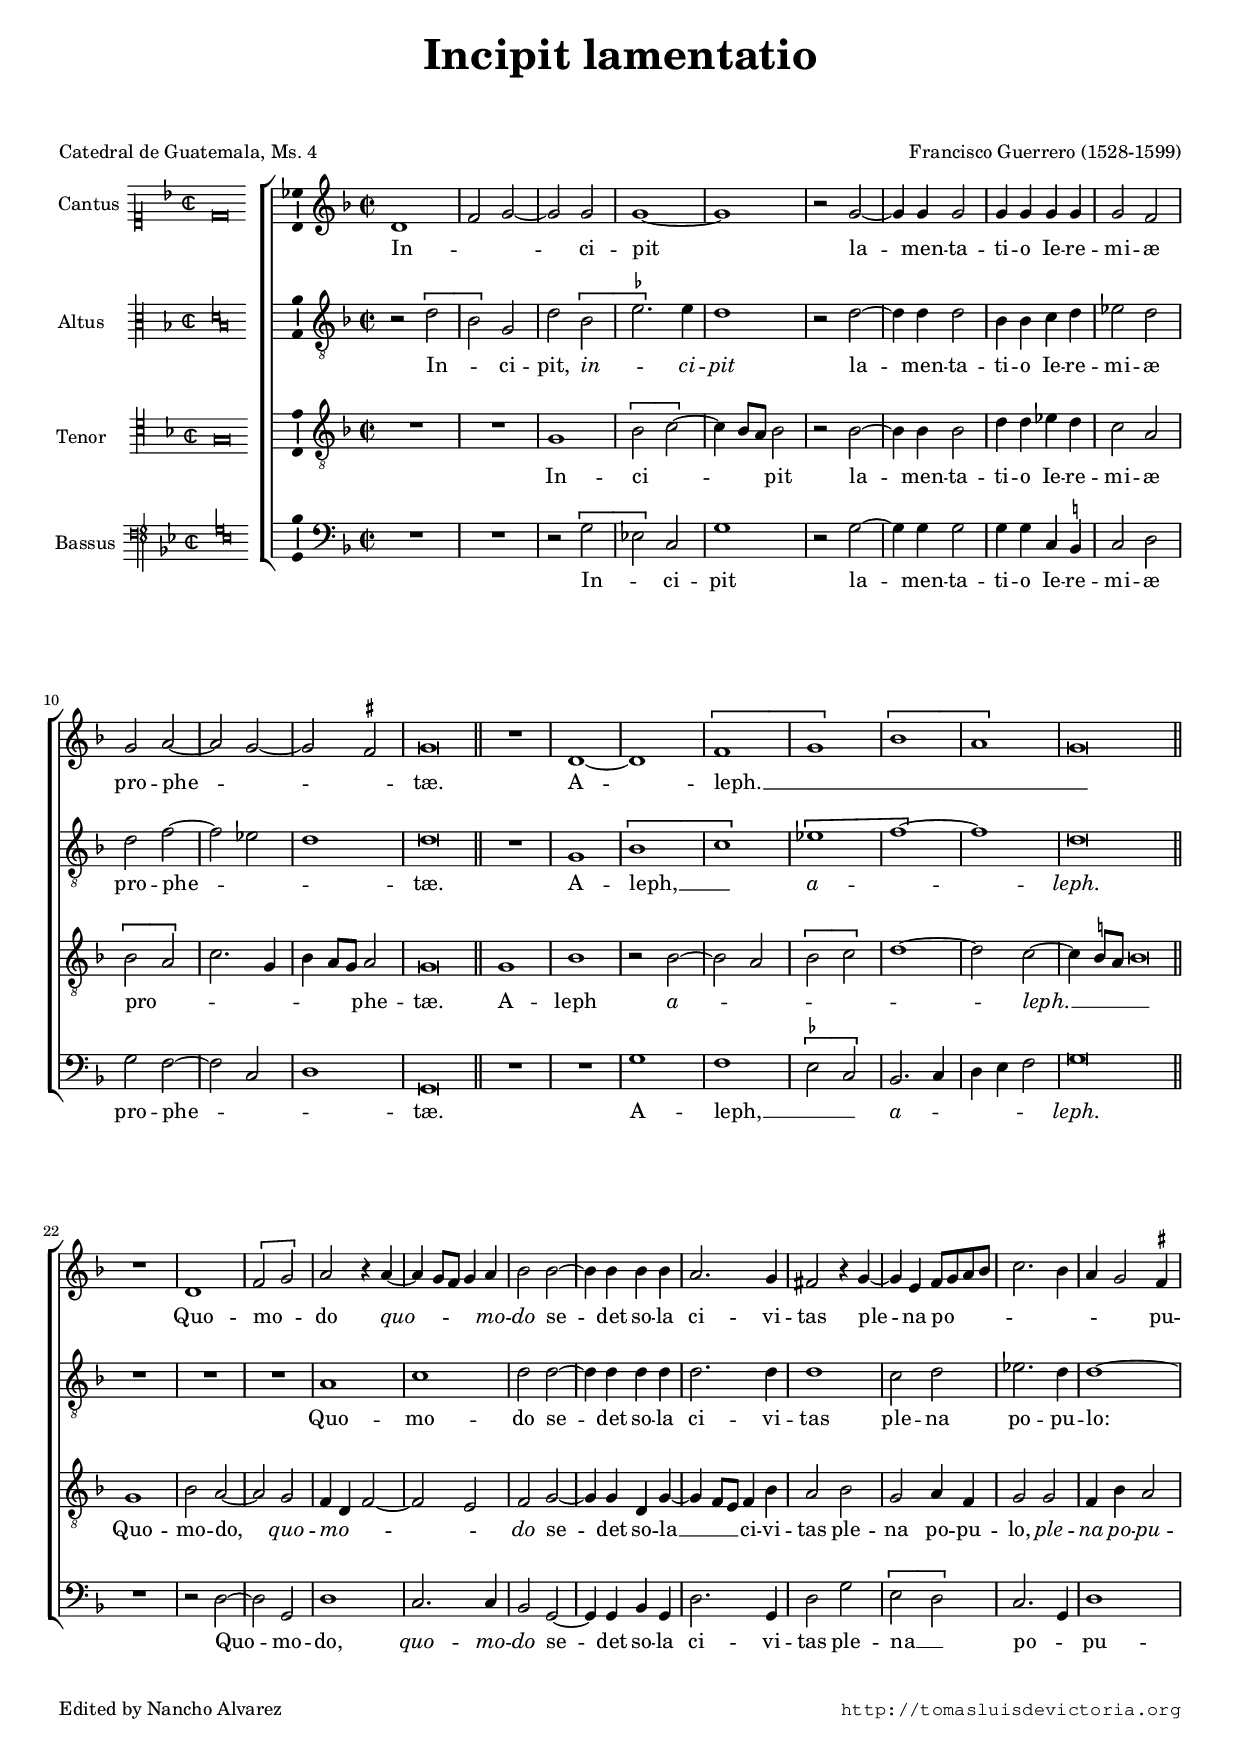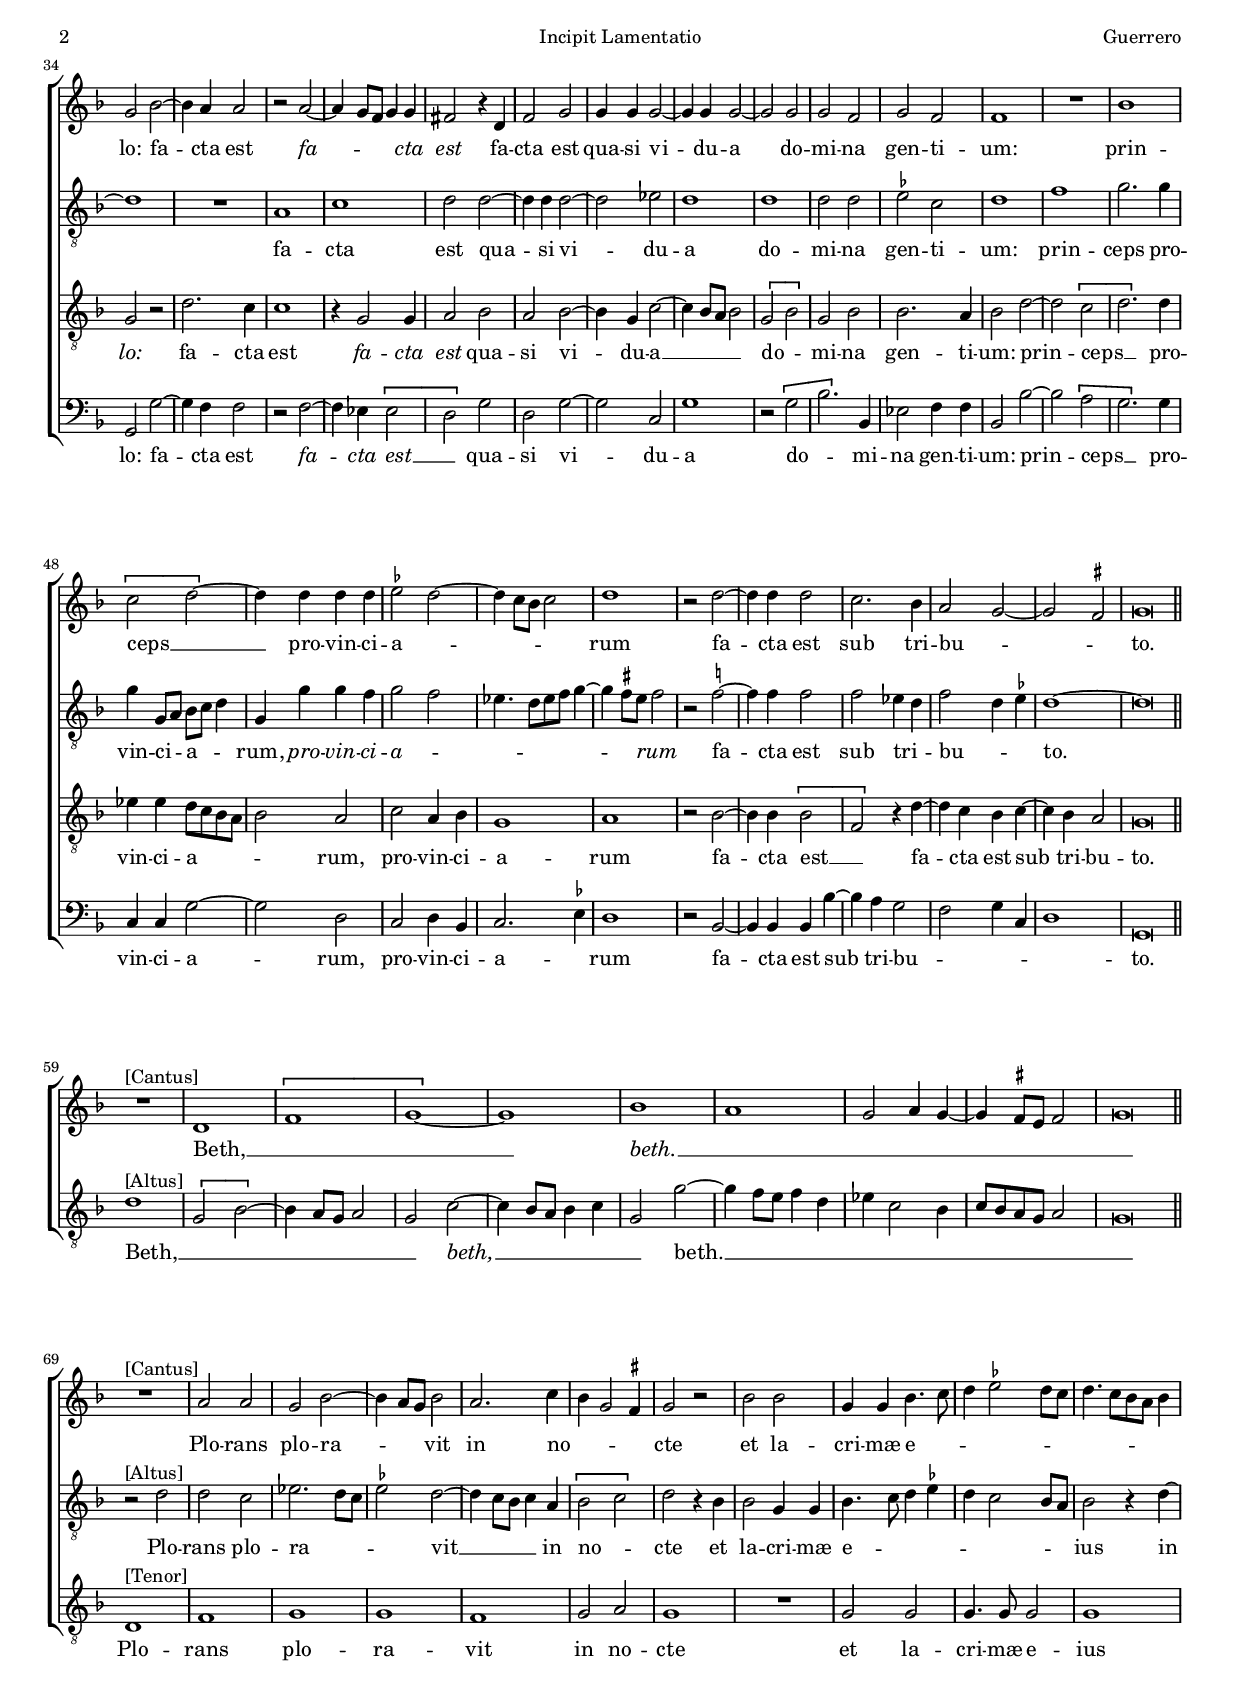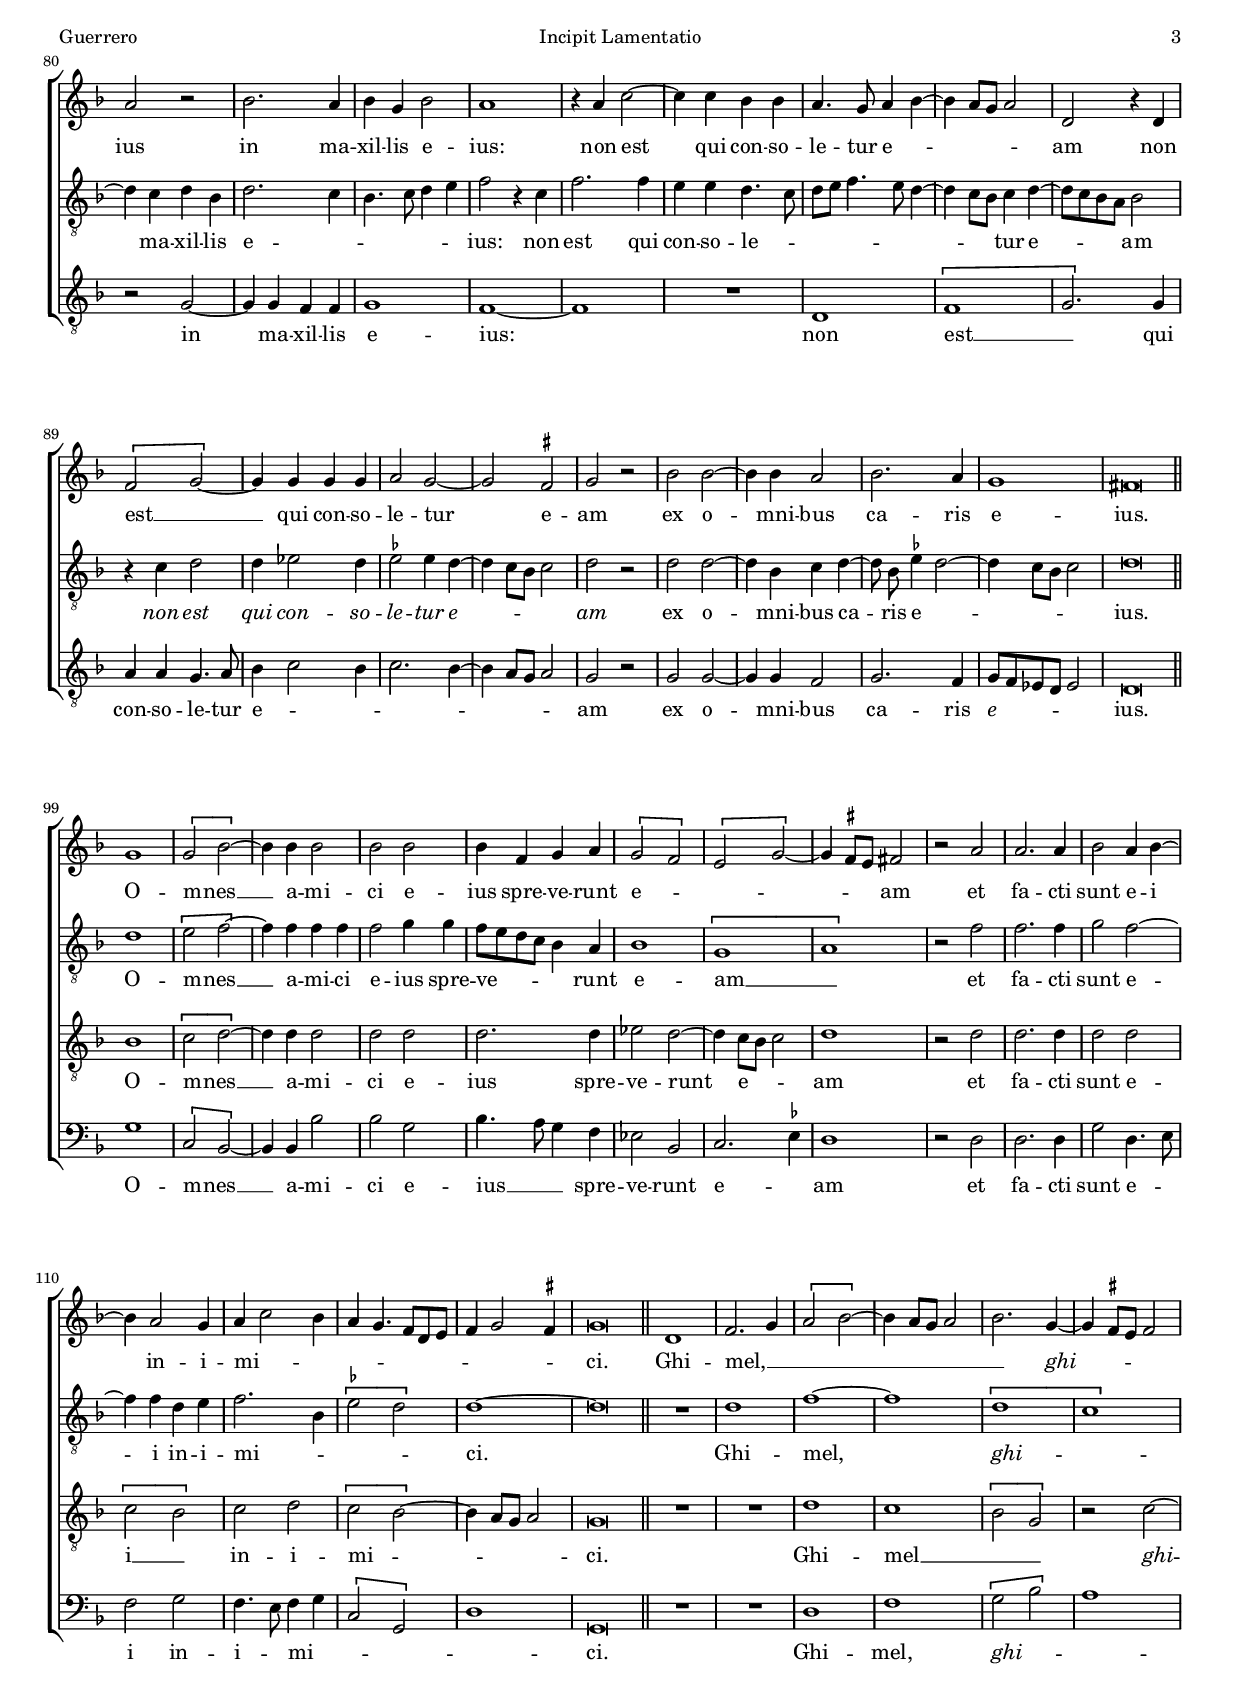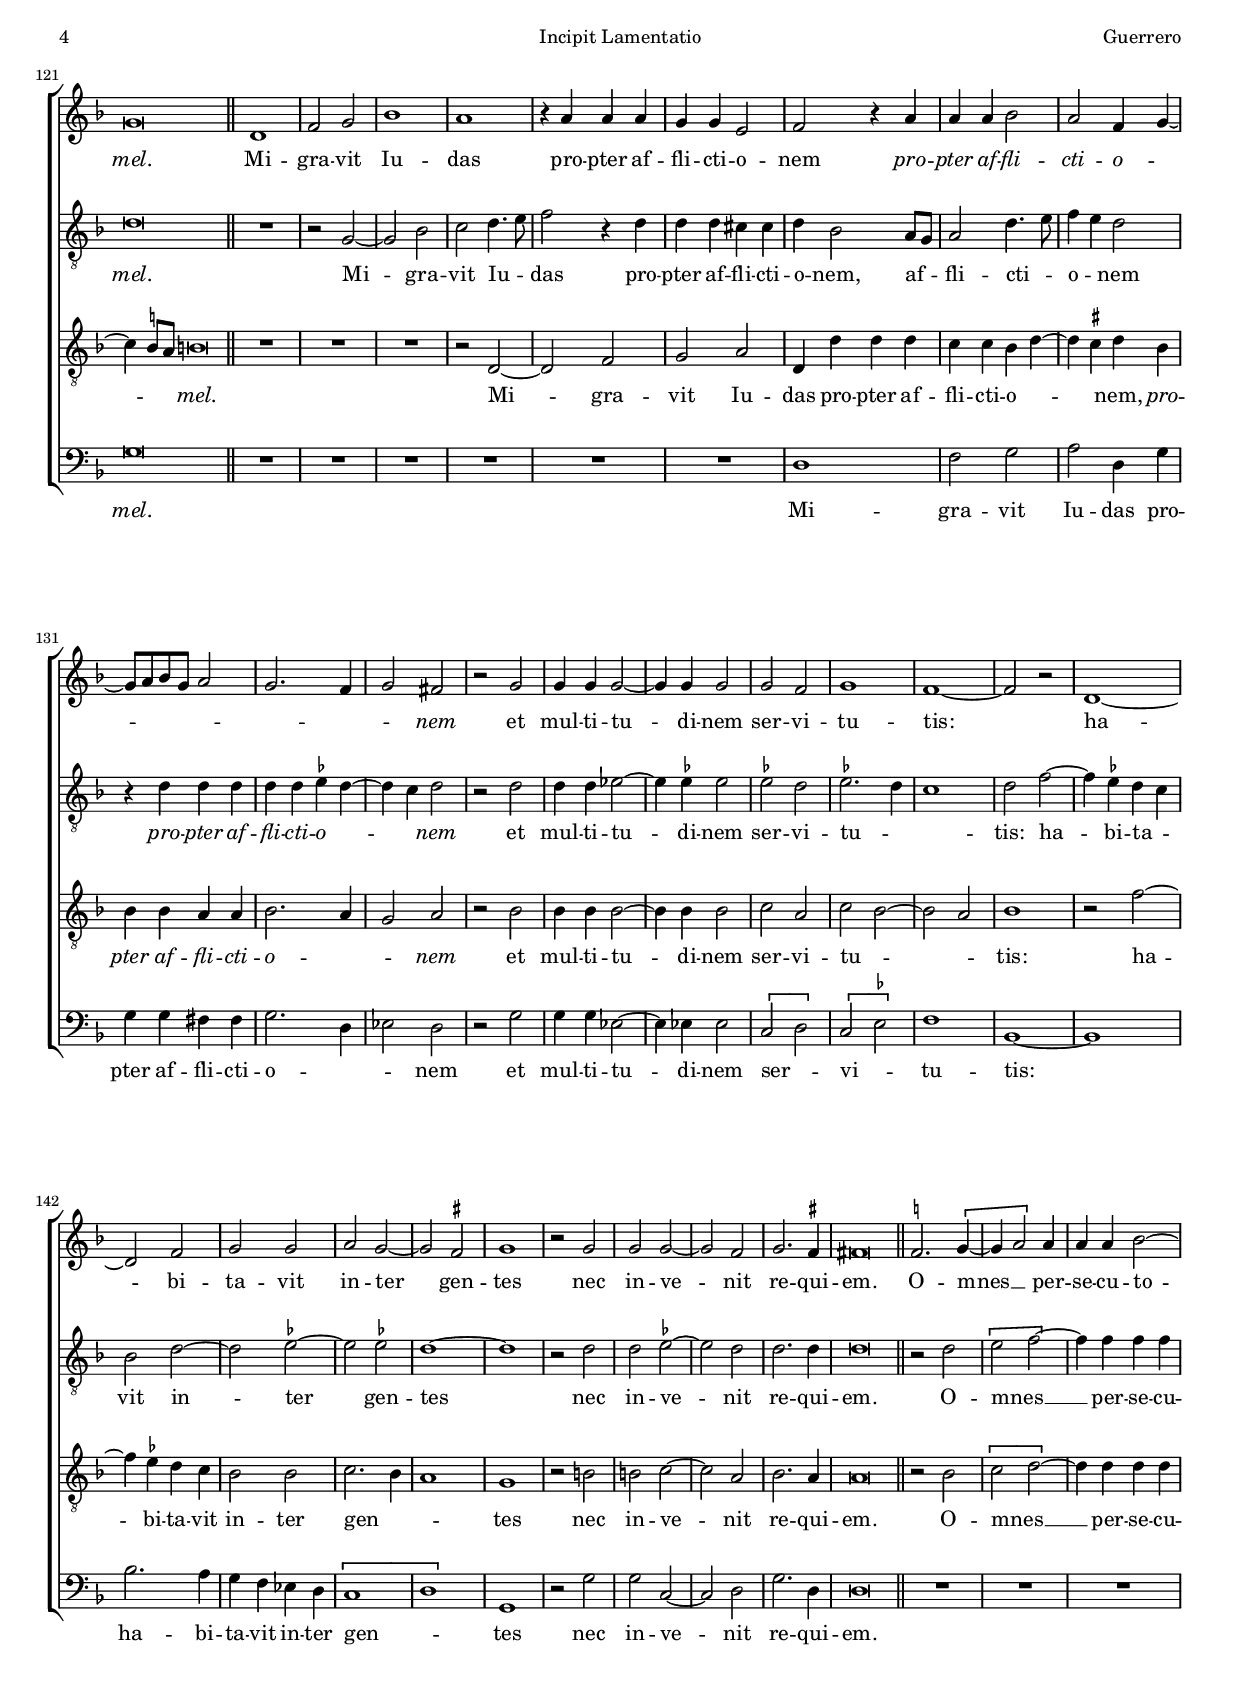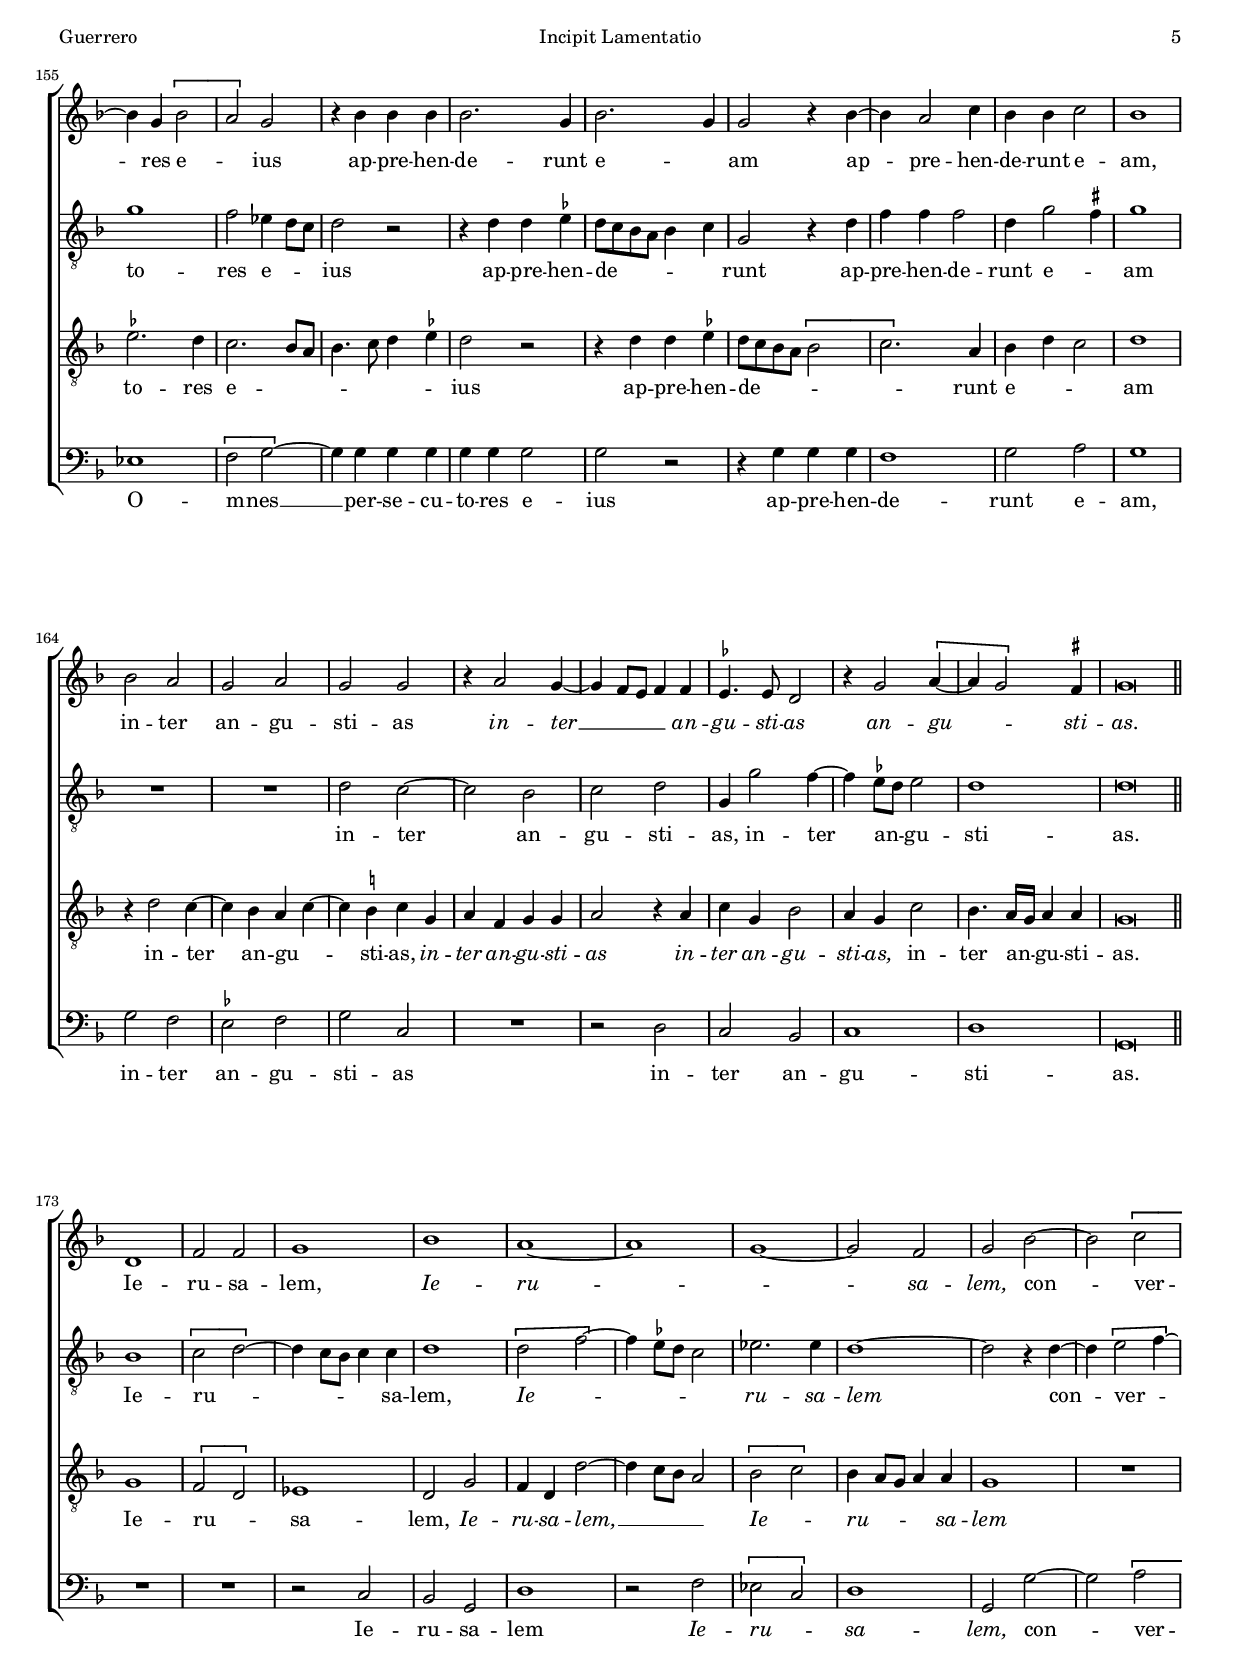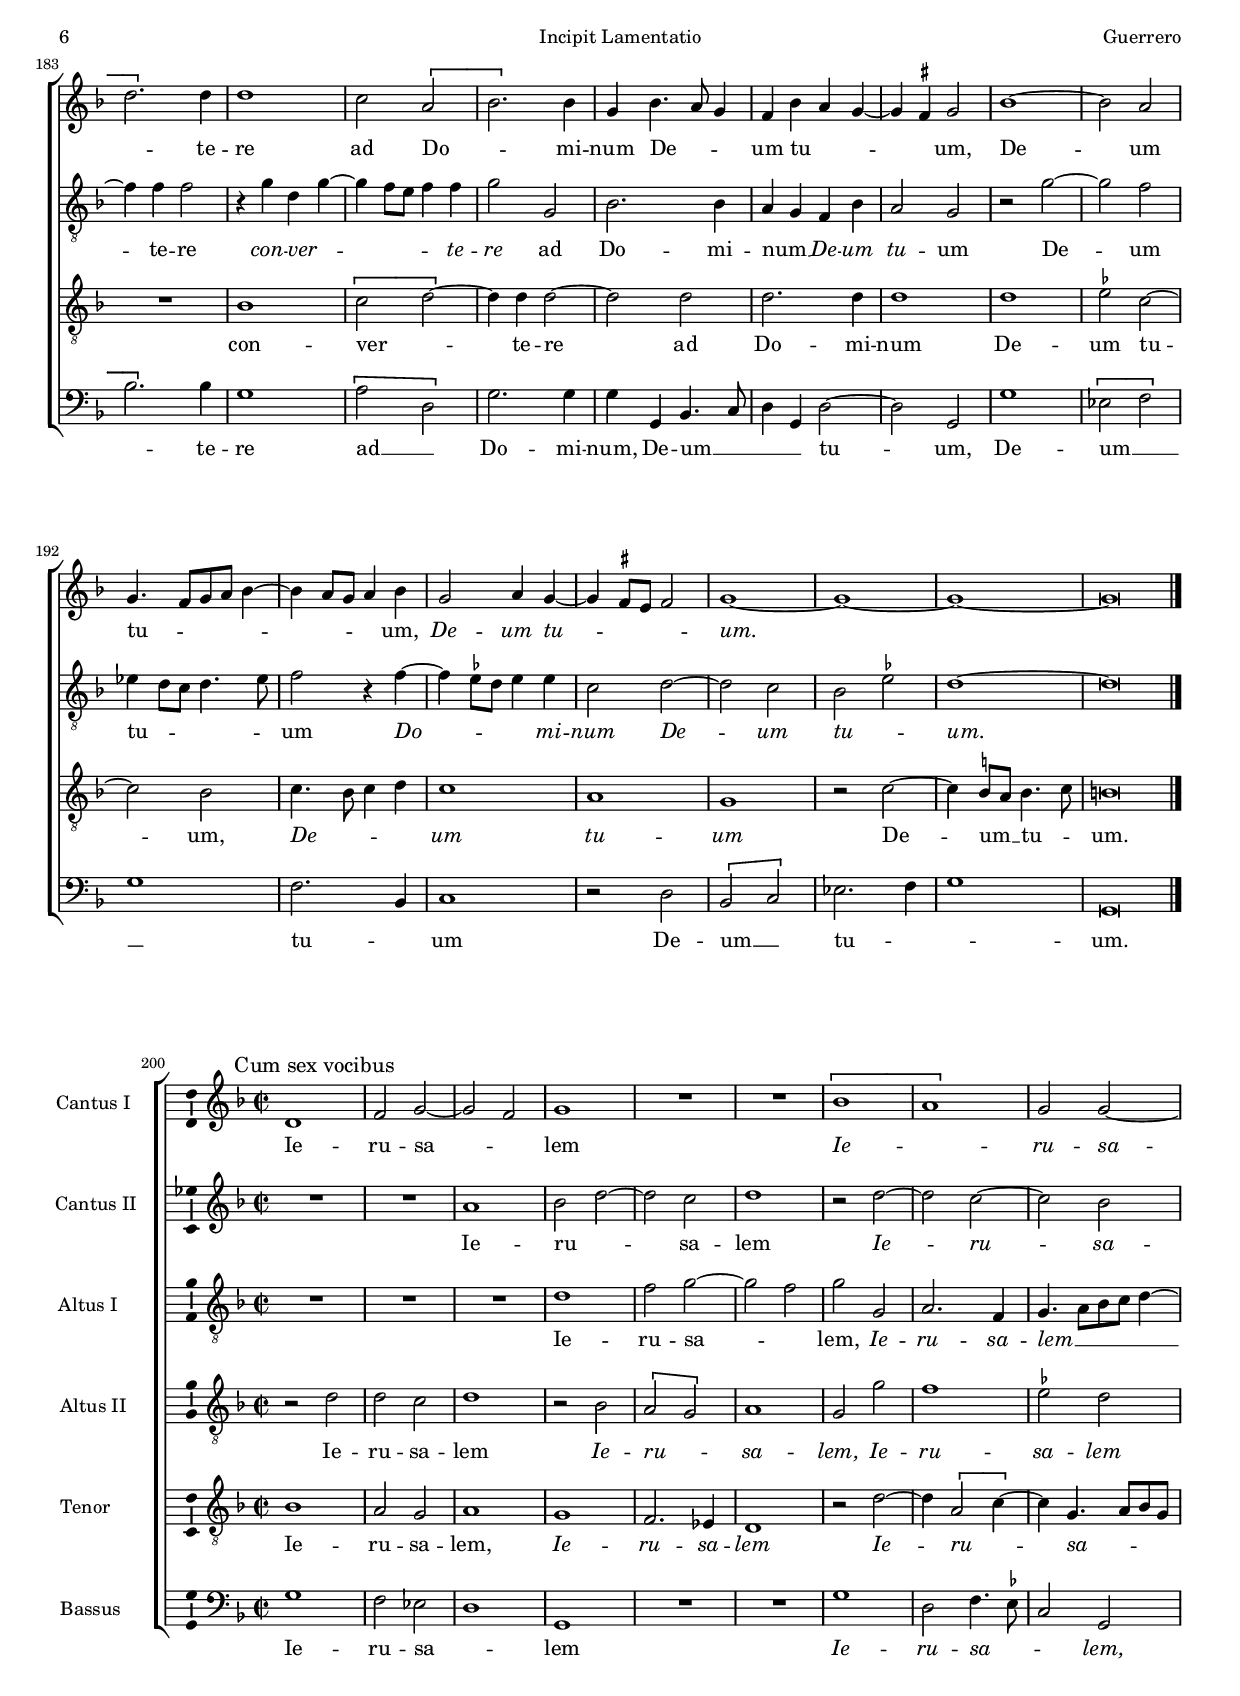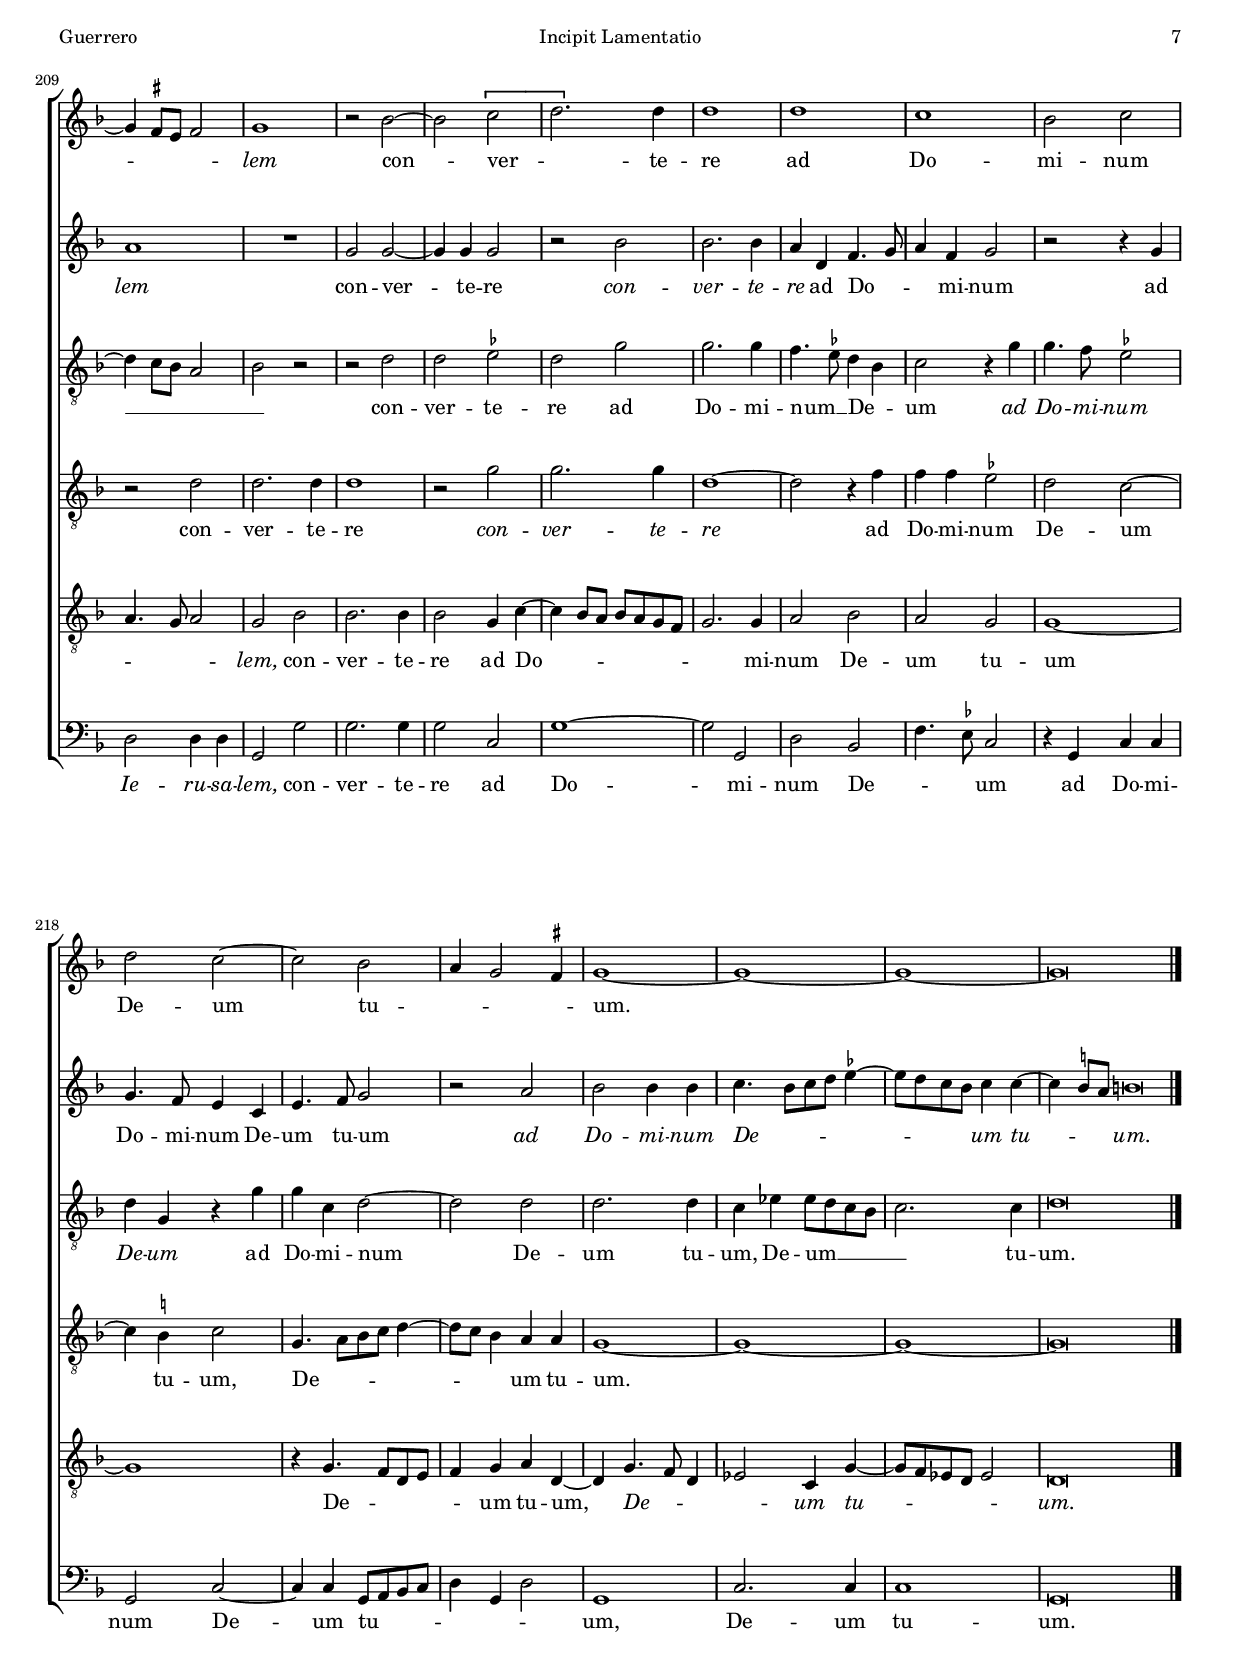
\version "2.18.0"

#(set-default-paper-size "a4")
#(set-global-staff-size 16.3)
#(ly:set-option 'point-and-click #f)
%mobile -s13.0 -i3.0 -ball

% typeset en Sevilla, en casa de Anna, antes del concierto con Ottava Rima

mt=#(define-music-function (parser location offset) (number?) ; move lyric text
      #{ \once \override LyricText.X-offset = -$offset #})

italicas=\override LyricText.font-shape = #'italic
rectas=\override LyricText.font-shape = #'upright
ss=\once \set suggestAccidentals = ##t
incipitwidth = 20
mtempo={\tempo 4 = 100}
mtempob={\tempo 4 = 50}

htitle="Incipit Lamentatio"
hcomposer="Guerrero"

\header {
	title=\markup{\fontsize #3 "Incipit lamentatio"}
	%subtitle=""
        subsubtitle=\markup{\null \vspace #2 }
	composer="Francisco Guerrero (1528-1599)"
        pdfauthor=\composer
	%opus="(-)"
	poet=\markup{"Catedral de Guatemala, Ms. 4"}
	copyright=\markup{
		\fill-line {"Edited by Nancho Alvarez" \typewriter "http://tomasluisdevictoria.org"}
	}
	% según la transcripción de Robert J. Snow
%	tagline=""
}

global={\key f \major \time 2/2
        \skip 1*13 \bar "||"
        \skip 1*8 \bar "||" \break
	\skip 1*37 \bar "||" \break
	\skip 1*10 \bar "||" \break
	\skip 1*30 \bar "||" \break
	\skip 1*16 \bar "||"
	\skip 1*7 \bar "||"
	\skip 1*30 \bar "||"
	\skip 1*21 \bar "||" \break
	\skip 1*27
	\bar "|."
}


cantus=\relative c'{
	d1
	f2 g ~
	g g
	g1 ~
	g
	r2 g ~
	g4 g g2
	g4 g g g
	g2 f
	g a ~
	a g ~
	g \ss fis
	g\breve*1/2
	R1
	d1 ~
	d
	\[f
	g\]
	\[bes
	a\]
	g\breve*1/2
	R1
	d1
	\[f2 g\]
	a2 r4 a ~
	a g8 f g4 a
	bes2 bes ~
	bes4 bes bes bes
	a2. g4
	fis2 r4 g4 ~
	g4 e f8 g a bes % sugiere ees
	c2. bes4
	a4 g2 \ss fis4
	g2 bes ~
	bes4 a a2
	r2 a ~
	a4 g8 f g4 g
	fis2 r4 d
	f2 g
	g4 g g2 ~
	g4 g g2 ~
	g2 g
	g f
	g f
	f1
	R1
	bes1
	\[c2 d ~ \]
	d4 d d d
	\ss ees2 d ~
	d4 c8 bes c2
	d1
	r2 d ~
	d4 d d2
	c2. bes4
	a2 g ~
	g \ss fis
	g\breve*1/2
	s4*0^\markup{"[Cantus]"} %notablet
	R1
	d1
	\[f1
	g ~ \]
	g
	bes
	a
	g2 a4 g ~
	g4 \ss fis8 e fis2
	g\breve*1/2
	s4*0^\markup{"[Cantus]"} %notablet
	R1
	a2 a
	g bes ~
	bes4 a8 g bes2
	a2. c4
	bes4 g2 \ss fis4
	g2 r
	bes bes
	g4 g bes4. c8
	d4 \ss ees2 d8 c
	d4. c8[ bes a] bes4
	a2 r
	bes2. a4 
	bes4 g bes2
	a1
	r4 a c2 ~
	c4 c bes bes
	a4. g8 a4 bes ~
	bes4 a8 g a2
	d,2 r4 d
	\[f2 g ~ \]
	g4 g g g
	a2 g ~
	g \ss fis
	g2 r
	bes2 bes ~
	bes4 bes a2
	bes2. a4
	g1
	fis\breve*1/2
	g1
	\[g2 bes ~ \]
	bes4 bes bes2
	bes2 bes
	bes4 f g a
	\[g2 f\]
	\[e g ~ \]
	g4 \ss fis8 e fis!2
	r2 a
	a2. a4
	bes2 a4 bes ~
	bes4 a2 g4
	a4 c2 bes4
	a4 g4. f8 d e
	f4 g2 \ss fis4
	g\breve*1/2
	d1
	f2. g4
	\[a2 bes ~ \]
	bes4 a8 g a2
	bes2. g4 ~
	g \ss fis8 e fis2
	g\breve*1/2
	d1
	f2 g
	bes1
	a
	r4 a a a
	g g e2
	f2 r4 a
	a a bes2
	a2 f4 g ~
	g8 a bes g a2
	g2. f4
	g2 fis
	r2 g
	g4 g g2 ~
	g4 g g2
	g f
	g1
	f ~
	f2 r
	d1 ~
	d2 f
	g g
	a g ~
	g \ss fis
	g1
	r2 g
	g g ~
	g f
	g2. \ss fis4
	fis\breve*1/2 % no tiene calderón
	\ss f!2. \[g4 ~
	g4 a2\] a4
	a4 a bes2 ~
	bes4 g \[bes2
	a\] g
	r4 bes bes bes
	bes2. g4
	bes2. g4
	g2 r4 bes4 ~
	bes4 a2 c4
	bes4 bes c2
	bes1
	bes2 a
	g2 a
	g g
	r4 a2 g4 ~
	g4 f8 e f4 f
	\ss ees4. ees8 d2
	r4 g2 \[a4 ~
	a g2\] \ss fis4
	g\breve*1/2
	d1
	f2 f
	g1
	bes
	a ~
	a
	g ~
	g2 f
	g bes ~
	bes \[c
	d2.\] d4
	d1
	c2 \[a
	bes2.\] bes4
	g4 bes4. a8 g4
	f4 bes a g ~
	g \ss fis g2
	bes1 ~
	bes2 a
	g4. f8[ g a] bes4 ~
	bes4 a8 g a4 bes
	g2 a4 g ~
	g \ss fis8 e fis2
	g1 ~
	g ~
	g ~
	g\breve*1/2
}

altus=\relative c'{
	r2 \[d
	bes\] g
	d' \[bes
	\ss ees2.\] ees4
	d1
	r2 d ~
	d4 d d2
	bes4 bes c d
	ees2 d
	d f ~
	f ees
	d1
	d\breve*1/2
	R1
	g,1
	\[bes1
	c\]
	\[ees
	f ~ \]
	f
	d\breve*1/2
	R1*3
	a1
	c
	d2 d ~
	d4 d d d
	d2. d4
	d1
	c2 d 
	ees2. d4
	d1 ~
	d
	R1
	a1
	c
	d2 d ~
	d4 d d2 ~
	d ees
	d1
	d
	d2 d
	\ss ees2 c
	d1
	f
	g2. g4
	g4 g,8 a bes c d4
	g, g' g f
	g2 f
	ees4. d8[ ees f] g4 ~
	g4 \ss fis8 e8 fis2 % sugerido ees
	r2 \ss f! ~
	f4 f f2
	f ees4 d
	f2 d4 \ss ees4
	d1 ~
	d\breve*1/2
	s4*0^\markup{"[Altus]"} %notablet
	d1
	\[g,2 bes ~ \]
	bes4 a8 g a2
	g c ~
	c4 bes8 a bes4 c
	g2 g' ~
	g4 f8 e f4 d
	ees4 c2 bes4
	c8 bes a g a2
	g\breve*1/2
	s4*0^\markup{"[Altus]"} %notablet
	r2 d'
	d c
	ees2. d8 c
	\ss ees2 d ~
	d4 c8 bes c4 a
	\[bes2 c\]
	d2 r4 bes
	bes2 g4 g
	bes4. c8 d4\ss ees
	d4 c2 bes8 a
	bes2 r4 d ~
	d c d bes
	d2. c4
	bes4. c8 d4 e 
	f2 r4 c
	f2. f4
	e4 e d4. c8 % sugerido ees
	d8 e f4. e8 d4 ~
	d c8 bes c4 d ~
	d8 c bes a bes2
	r4 c d2
	d4 ees2 d4
	\ss ees2 ees4 d ~
	d c8 bes c2
	d r
	d2 d ~
	d4 bes c d ~
	d8 \noBeam bes \ss ees4 d2 ~
	d4 c8 bes c2
	d\breve*1/2
	d1
	\[e2 f ~ \]
	f4 f f f
	f2 g4 g
	f8 e d c bes4 a
	bes1
	\[g1
	a\]
	r2 f'
	f2. f4
	g2 f ~
	f4 f d e
	f2. bes,4
	\ss \[ees2 d\]
	d1 ~
	d\breve*1/2
	R1
	d1
	f ~
	f
	\[d
	c\]
	d\breve*1/2
	R1
	r2 g, ~
	g bes
	c2 d4. e8
	f2 r4 d
	d4 d cis cis
	d4 bes2 a8 g
	a2 d4. e8 
	f4 e d2
	r4 d d d
	d d \ss ees d ~
	d4 c d2
	r2 d
	d4 d ees2 ~
	ees4 \ss ees ees2
	\ss ees2 d
	\ss ees2. d4
	c1
	d2 f ~
	f4 \ss ees d c
	bes2 d ~
	d \ss ees ~
	ees \ss ees
	d1 ~
	d
	r2 d
	d \ss ees ~
	ees d
	d2. d4
	d\breve*1/2
	r2 d
	\[e2 f ~ \]
	f4 f f f
	g1
	f2 ees4 d8 c
	d2 r
	r4 d4 d \ss ees
	d8 c bes a bes4 c
	g2 r4 d'
	f f f2
	d4 g2 \ss fis4
	g1
	R1*2
	d2 c ~
	c2 bes 
	c d
	g,4 g'2 f4 ~
	f \ss ees8 d ees2
	d1
	d\breve*1/2
	bes1
	\[c2 d ~ \]
	d4 c8 bes c4 c
	d1
	\[d2 f ~ \]
	f4 \ss ees8 d c2
	ees2. ees4
	d1 ~
	d2 r4 d ~
	d \[e2 f4 ~ \]
	f4 f f2
	r4 g d g ~
	g f8 e f4 f
	g2 g,
	bes2. bes4
	a4 g f bes
	a2 g
	r2 g' ~
	g f
	ees4 d8 c d4. ees8
	f2 r4 f ~
	f \ss ees8 d ees4 ees
	c2 d ~
	d c 
	bes \ss ees
	d1 ~
	d\breve*1/2
}

tenor=\relative c'{
	R1*2
	g1
	\[bes2 c ~ \]
	c4 bes8 a bes2
	r2 bes ~
	bes4 bes bes2
	d4 d ees d
	c2 a
	\[bes2 a\]
	c2. g4
	bes4 a8 g a2
	g\breve*1/2
	g1
	bes
	r2 bes ~
	bes a
	\[bes2 c\]
	d1 ~
	d2 c ~
	c4 \ss b8 a \mtempob b\breve*1/4
	\mtempo
	g1
	bes2 a ~
	a g
	f4 d f2 ~
	f e
	f g ~
	g4 g d g ~
	g f8 e f4 bes
	a2 bes
	g a4 f
	g2 g
	f4 bes a2
	g r
	d'2. c4
	c1
	r4 g2 g4
	a2 bes
	a bes ~
	bes4 g c2 ~
	c4 bes8 a bes2
	\[g2 bes\]
	g bes
	bes2. a4
	bes2 d ~
	d \[c
	d2.\] d4
	ees4 ees d8 c bes a
	bes2 a
	c2 a4 bes
	g1
	a
	r2 bes ~
	bes4 bes \[bes2
	f\] r4 d' ~
	d4 c bes c ~
	c bes a2
	g\breve*1/2
	R1*10
	s4*0^\markup{"[Tenor]"} %notablet
	d1
	f
	g
	g
	f
	g2 a
	g1
	R1
	g2 g
	g4. g8 g2
	g1
	r2 g ~
	g4 g f f
	g1
	f ~
	f
	R1
	d
	\[f1
	g2.\] g4
	a4 a g4. a8
	bes4 c2 bes4
	c2. bes4 ~
	bes4 a8 g a2
	g r
	g2 g ~
	g4 g f2
	g2. f4 
	g8 f ees d ees2
	d\breve*1/2
	bes'1
	\[c2 d ~ \]
	d4 d d2
	d d
	d2. d4
	ees2 d ~
	d4 c8 bes c2
	d1
	r2 d
	d2. d4
	d2 d
	\[c2 bes\]
	c2 d
	\[c bes ~ \]
	bes4 a8 g a2
	g\breve*1/2
	R1*2
	d'1
	c
	\[bes2 g\]
	r2 c ~
	c4 \ss b8 a \mtempob b!\breve*1/4
	\mtempo
	R1*3
	r2 d, ~
	d f
	g2 a
	d,4 d' d d
	c c bes d ~
	d4 \ss cis d bes
	bes bes a a
	bes2. a4
	g2 a
	r2 bes
	bes4 bes bes2 ~
	bes4 bes bes2
	c a
	c bes ~
	bes a
	bes1
	r2 f' ~
	f4 \ss ees d c
	bes2 bes
	c2. bes4
	a1
	g
	r2 b
	b c ~
	c a
	bes2. a4
	a\breve*1/2
	r2 bes
	\[c2 d ~ \]
	d4 d d d
	\ss ees2. d4
	c2. bes8 a
	bes4. c8 d4 \ss ees
	d2 r
	r4 d d \ss ees
	d8 c bes a \[bes2
	c2.\] a4
	bes d c2
	d1
	r4 d2 c4 ~
	c bes a c ~
	c \ss b c g
	a4 f g g
	a2 r4 a
	c g bes2
	a4 g c2
	bes4. a16 g a4 a
	g\breve*1/2
	g1
	\[f2 d\]
	ees1
	d2 g
	f4 d d'2 ~
	d4 c8 bes a2
	\[bes2 c\]
	bes4 a8 g a4 a
	g1
	R1*2
	bes1
	\[c2 d ~ \]
	d4 d d2 ~
	d d
	d2. d4
	d1
	d
	\ss ees2 c ~
	c bes
	c4. bes8 c4 d
	c1
	a
	g
	r2 c ~
	c4 \ss b8 a b4. c8
	b\breve*1/2
}

bassus=\relative c'{
	R1*2
	r2 \[g
	ees\] c % el bemol está en la armadura
	g'1
	r2 g ~
	g4 g g2
	g4 g c, \ss b
	c2 d
	g f ~
	f c
	d1
	g,\breve*1/2
	% cambia a armadura de un bemol
	R1*2
	g'1
	f
	\ss \[ees2 c\]
	bes2. c4
	d e f2 % sugerido ees
	g\breve*1/2
	R1
	r2 d ~
	d g,
	d'1
	c2. c4
	bes2 g ~
	g4 g bes g
	d'2. g,4
	d'2 g 
	\[e2 d\] % sugiere ees
	c2. g4
	d'1
	g,2 g' ~
	g4 f f2
	r2 f ~
	f4 ees \[ees2
	d\] g
	d g ~
	g c,
	g'1
	r2 \[g
	bes2.\] bes,4
	ees2 f4 f
	bes,2 bes' ~
	bes \[a
	g2.\] g4
	c,4 c g'2 ~
	g d
	c2 d4 bes
	c2. \ss ees4
	d1
	r2 bes ~
	bes4 bes bes bes' ~
	bes4 a g2
	f g4 c,
	d1
	g,\breve*1/2
	R1*10
	R1*30
	g'1
	\[c,2 bes ~ \]
	bes4 bes bes'2
	bes g
	bes4. a8 g4 f
	ees2 bes
	c2. \ss ees4
	d1
	r2 d
	d2. d4
	g2 d4. e8
	f2 g
	f4. e8 f4 g
	\[c,2 g\]
	d'1
	g,\breve*1/2
	R1*2
	d'1
	f
	\[g2 bes\]
	a1
	g\breve*1/2
	R1*6
	d1
	f2 g
	a2 d,4 g
	g g fis fis
	g2. d4
	ees2 d
	r2 g
	g4 g ees2 ~
	ees4 ees ees2
	\[c2 d\]
	\[c \ss ees\]
	f1
	bes,1 ~
	bes
	bes'2. a4
	g4 f ees d
	\[c1
	d\]
	g,
	r2 g'
	g c, ~
	c d
	g2. d4
	d\breve*1/2
	R1*3
	ees1
	\[f2 g ~ \]
	g4 g g g
	g g g2
	g2 r
	r4 g g g
	f1
	g2 a
	g1
	g2 f
	\ss ees2 f
	g2 c,
	R1
	r2 d
	c bes
	c1
	d
	g,\breve*1/2
	R1*2
	r2 c
	bes g
	d'1
	r2 f
	\[ees2 c\]
	d1
	g,2 g' ~
	g \[a
	bes2.\] bes4
	g1
	\[a2 d,\]
	g2. g4
	g4 g, bes4. c8
	d4 g, d'2 ~
	d g,
	g'1
	\[ees2 f\]
	g1
	f2. bes,4
	c1
	r2 d
	\[bes2 c\]
	ees2. f4
	g1
	g,\breve*1/2
}

textocantus=\lyricmode{
In -- _ _ ci -- pit la -- men -- ta -- ti -- o 
Ie -- re -- mi -- æ pro -- phe -- _ _ tæ.
A -- leph. __ _ _ _ _ 
Quo -- mo -- _ do
\italicas
quo -- _ _ _ mo -- do
\rectas
se -- det so -- la ci -- vi -- tas
ple -- na po -- _ _ _ _ _ _ _ pu -- lo:
fa -- cta est
\italicas 
fa -- _ _ _ cta est
\rectas
fa -- cta est qua -- si vi -- du -- a
do -- mi -- na gen -- ti -- um:
prin -- ceps __ _ pro -- vin -- ci -- a -- _ _ _ _ rum
fa -- cta est sub tri -- bu -- _ _ to.
Beth, __ _ _ 
\italicas
beth. __ _ _ _ _ _ _ _ _
\rectas
Plo -- rans plo -- ra -- _ _ vit in no -- _ _ _ cte
et la -- cri -- mæ e -- _ _ _ _ _ _ _ _ _ _ ius
in ma -- xil -- lis e -- ius:
non est qui con -- so -- le -- tur e -- _ _ _ _ am
non est __ _ qui con -- so -- le -- tur e -- am
ex o -- mni -- bus ca -- ris e -- ius.
O -- mnes __ _ a -- mi -- ci e -- ius
spre -- ve -- runt e -- _ _ _ _ _ am
et fa -- cti sunt e -- i in -- i -- mi -- _ _ _ _ _ _ _ _ _ _ ci.
Ghi -- mel, __ _ _ _ _ _ _ _
\italicas
ghi -- _ _ _ mel.
\rectas
Mi -- gra -- vit Iu -- das
pro -- pter af -- fli -- cti -- o -- nem
\italicas
pro -- pter af -- fli -- cti -- o -- _ _ _ _ _ _ _ _ nem
\rectas
et mul -- ti -- tu -- di -- nem ser -- vi -- tu -- tis:
ha -- bi -- ta -- vit
in -- ter gen -- tes
nec in -- ve -- nit re -- qui -- em.
O -- mnes __ _ per -- se -- cu -- to -- res e -- _ ius
ap -- pre -- hen -- de -- runt e -- _ am
ap -- pre -- hen -- de -- runt e -- am,
in -- ter an -- gu -- sti -- as
\italicas
in -- ter __ _ _ _ an -- gu -- sti -- as
an -- gu -- _ sti -- as.
\rectas
Ie -- ru -- sa -- lem,
\italicas
Ie -- ru -- _ sa -- lem,
\rectas
con -- ver -- _ te -- re
ad Do -- _ mi -- num De -- _ _ um tu -- _ _ _ um,
De -- um tu -- _ _ _ _ _ _ _ um,
\italicas
De -- um tu -- _ _ _ um.
}

textoaltus=\lyricmode{
In -- _ ci -- pit,
\italicas
in -- _ ci -- pit
\rectas
la -- men -- ta -- ti -- o
Ie -- re -- mi -- æ pro -- phe -- _ _ tæ.
A -- leph, __ _
\italicas
a -- _ leph.
\rectas
Quo -- mo -- do se -- det so -- la ci -- vi -- tas
ple -- na po -- pu -- lo:
fa -- cta est qua -- si vi -- du -- a
do -- mi -- na gen -- ti -- um:
prin -- ceps pro -- vin -- ci -- _ a -- _ _ rum,
\italicas
pro -- vin -- ci -- a -- _ _ _ _ _ _ _ _ rum
\rectas
fa -- cta est sub tri -- _ bu -- _ _ to.
Beth, __ _ _ _ _ _ _ 
\italicas
beth, __ _ _ _ _ _ 
\rectas
beth. __ _ _ _ _ _ _ _ _ _ _ _ _ _ 
Plo -- rans plo -- ra -- _ _ _ vit __ _ _ _ 
in no -- _ cte
et la -- cri -- mæ e -- _ _ _ _ _ _ _ ius
in ma -- xil -- lis e -- _ _ _ _ _ ius:
non est qui con -- so -- le -- _ _ _ _ _ _ _ _ tur e -- _ _ _ am
\italicas
non est qui con -- so -- le -- tur e -- _ _ _ am
\rectas
ex o -- mni -- bus ca -- ris e -- _ _ _ _ ius.
O -- mnes __ _ a -- mi -- ci e -- ius
spre -- ve -- _ _ _ _ runt e -- am __ _ 
et fa -- cti sunt e -- i in -- i -- mi -- _ _ _ ci.
Ghi -- mel,
\italicas
ghi -- _ mel.
\rectas
Mi -- gra -- vit Iu -- _ das
pro -- pter af -- fli -- cti -- o -- nem,
af -- _ fli -- cti -- _ o -- _ nem
\italicas
pro -- pter af -- fli -- cti -- o -- _ _ nem
\rectas
et mul -- ti -- tu -- di -- nem ser -- vi -- tu -- _ _ tis:
ha -- bi -- ta -- _ vit in -- ter gen -- tes
nec in -- ve -- nit re -- qui -- em.
O -- mnes __ _ per -- se -- cu -- to -- res e -- _ _ ius
ap -- pre -- hen -- de -- _ _ _ _ _ runt
ap -- pre -- hen -- de -- runt e -- _ am
in -- ter an -- gu -- sti -- as,
in -- ter an -- _ gu -- sti -- as.
Ie -- ru -- _ _ _ _ sa -- lem,
% esto esta mal en la transcripcion desde aqui hasta el final,
% (esta movido una nota)
\italicas
Ie -- _ _ _ _ ru -- sa -- lem
\rectas
con -- ver -- _ te -- re
\italicas
con -- ver -- _ _ _ _ te -- re
\rectas
ad Do -- mi -- num __ _ \italicas De -- um tu -- \rectas um % tu -- _ um
De -- um tu -- _ _ _ _ um
\italicas
Do -- _ _ _ mi -- num De -- um tu -- _ um.
}

textotenor=\lyricmode{
In -- ci -- _ _ _ pit
la -- men -- ta -- ti -- o Ie -- re -- mi -- æ
pro -- _ _ _ _ _ _ phe -- tæ.
A -- leph
\italicas
a -- _ _ _ _ leph. __ _ _ _ 
\rectas
Quo -- mo -- do,
\italicas
quo -- mo -- _ _ _ do
\rectas
se -- det so -- la __ _ _ ci -- vi -- tas
ple -- na po -- pu -- lo,
\italicas
ple -- na po -- pu -- lo:
\rectas
fa -- cta est
\italicas
fa -- cta est 
\rectas
qua -- si vi -- du -- a __ _ _ _ 
do -- _ mi -- na gen -- ti -- um:
prin -- ceps __ _ pro -- vin -- ci -- a -- _ _ _ _ rum,
pro -- vin -- ci -- a -- rum
fa -- cta est __ _ 
fa -- cta est sub tri -- bu -- to.
Plo -- rans plo -- ra -- vit in no -- cte
et la -- cri -- mæ e -- ius
in ma -- xil -- lis e -- ius:
non est __ _ qui con -- so -- le -- tur e -- _ _ _ _ _ _ _ am
ex o -- mni -- bus ca -- ris \italicas e -- _ _ _ _ \rectas ius. % italicas en la transcripcion
O -- mnes __ _ a -- mi -- ci e -- ius
spre -- ve -- runt e -- _ _ am
et fa -- cti sunt e -- i __ _ in -- i -- mi -- _ _ _ _ ci.
Ghi -- mel __ _ _ 
\italicas
ghi -- _ _ mel.
\rectas
Mi -- gra -- vit Iu -- das pro -- pter af -- fli -- cti -- o -- _ _ nem,
\italicas
pro -- pter af -- fli -- cti -- o -- _ _ nem
\rectas
et mul -- ti -- tu -- di -- nem
ser -- vi -- tu -- _ _ tis:
ha -- bi -- ta -- vit in -- ter gen -- _ _ tes
nec in -- ve -- nit re -- qui -- em.
O -- mnes __ _ per -- se -- cu -- to -- res e -- _ _ _ _ _ _ ius
ap -- pre -- hen -- de -- _ _ _ _ _ runt e -- _ _ am
in -- ter an -- gu -- _ sti -- as,
\italicas
in -- ter an -- gu -- sti -- as
in -- ter an -- gu -- sti -- as,
\rectas
in -- ter an -- _ gu -- sti -- as.
Ie -- ru -- _ sa -- lem,
\italicas
Ie -- ru -- sa -- lem, __ _ _ _ 
Ie -- _ ru -- _ _ _ sa -- lem
\rectas
con -- ver -- _ te -- re ad Do -- mi -- num
De -- um tu -- um,
\italicas
De -- _ _ _ um tu -- um
\rectas
De -- um __ _ tu -- _ um.
}

textobassus=\lyricmode{
In -- _ ci -- pit
la -- men -- ta -- ti -- o Ie -- re -- mi -- æ pro -- phe -- _ _ tæ.
A -- leph, __ _ _ 
\italicas
a -- _ _ _ _ leph.
\rectas
Quo -- mo -- do,
\italicas
quo -- mo -- do
\rectas
se -- det so -- la ci -- vi -- tas ple -- na __ _ po -- _ pu -- lo:
fa -- cta est
\italicas
fa -- cta est __ _
\rectas
qua -- si vi -- du -- a
do -- _ mi -- na gen -- ti -- um:
prin -- ceps __ _ pro -- vin -- ci -- a -- rum,
pro -- vin -- ci -- a -- _ rum
fa -- cta est sub tri -- bu -- _ _ _ _ to.
O -- mnes __ _ a -- mi -- ci e -- ius __ _ _ 
spre -- ve -- runt e -- _ am
et fa -- cti sunt e -- _ i
in -- i -- -- _ mi -- _ _ _ _ ci.
Ghi -- mel,
\italicas
ghi -- _ _ mel.
\rectas
Mi -- gra -- vit Iu -- das pro -- pter af -- fli -- cti -- o -- _ _ nem
et mul -- ti -- tu -- di -- nem ser -- _ vi -- _ tu -- tis:
ha -- bi -- ta -- vit in -- ter gen -- _ tes
nec in -- ve -- nit re -- qui -- em.
O -- mnes __ _ per -- se -- cu -- to -- res e -- ius
ap -- pre -- hen -- de -- runt e -- am,
in -- ter an -- gu -- sti -- as
in -- ter an -- gu -- sti -- as.
Ie -- ru -- sa -- lem
\italicas
Ie -- ru -- _ sa -- lem,
\rectas
con -- ver -- _ te -- re
ad __ _ Do -- mi -- num,
De -- um __ _ _ _ tu -- um,
De -- um __ _ _ tu -- _ um
De -- um __ _ tu -- _ _ um.
}


incipitcantus=\markup{
	\score{
		{ 
		\set Staff.instrumentName="Cantus "
		\override NoteHead.style = #'neomensural
		\override Staff.TimeSignature.style = #'neomensural
		\cadenzaOn 
		\clef "petrucci-c1"
		\key f \major
		\time 2/2
                d'\breve
		} 

	\layout { line-width=\incipitwidth indent = 0 }
	}
}

incipitaltus=\markup{
	\score{
		{ 
		\set Staff.instrumentName="Altus    "
		\override NoteHead.style = #'neomensural 
		\override Staff.TimeSignature.style = #'neomensural
		\cadenzaOn 
		\clef "petrucci-c3"
		\key f \major
		\time 2/2
                \[d'1 bes\]
		} 
                \layout {
                   \context {\Voice
                     \remove Ligature_bracket_engraver
                     \consists Mensural_ligature_engraver
                   }
                   line-width=\incipitwidth
                   indent = 0
                 }
	}
}


incipittenor=\markup{
	\score{
		{ 
		\set Staff.instrumentName="Tenor    "
		\override NoteHead.style = #'neomensural 
		\override Staff.TimeSignature.style = #'neomensural
		\cadenzaOn 
		\clef "petrucci-c4"
		\key f \major
		\time 2/2
                g\breve
		} 
	\layout { line-width=\incipitwidth indent=0 }
	}
}

incipitbassus=\markup{
	\score{
		{ 
		\set Staff.instrumentName="Bassus "
		\override NoteHead.style = #'neomensural
		\override Staff.TimeSignature.style = #'neomensural
		\cadenzaOn 
		\clef "petrucci-f4"
		\key bes \major % parece que luego cambia a un solo bemol
		\time 2/2
                \[g1 ees\]
		} 
                \layout {
                   \context {\Voice
                     \remove Ligature_bracket_engraver
                     \consists Mensural_ligature_engraver
                   }
                   line-width=\incipitwidth
                   indent = 0
                 }
	}
}

%\layout {
%       \context {\Voice
%               \remove Ligature_bracket_engraver
%               \consists Mensural_ligature_engraver
%       }
%       line-width=\incipitwidth
%       indent = 0
%}

\score {\transpose c' c'{
\new ChoirStaff<<

	\new Staff <<\global
	\new Voice="v1" {
		\set Staff.instrumentName=\incipitcantus
		\clef "treble"
		\cantus }
	\new Lyrics \lyricsto "v1" {\textocantus }
	>>

	\new Staff <<\global
	\new Voice="v2" {
		\set Staff.instrumentName=\incipitaltus
		\clef "G_8"
		\altus }
	\new Lyrics \lyricsto "v2" {\textoaltus }
	>>
	
	\new Staff <<\global
	\new Voice="v3" {
		\set Staff.instrumentName=\incipittenor
		\clef "G_8"
		\tenor }
	\new Lyrics \lyricsto "v3" {\textotenor }
	>>

	\new Staff <<\global
	\new Voice="v4" {
		\set Staff.instrumentName=\incipitbassus
		\clef "bass"
		\bassus }
	\new Lyrics \lyricsto "v4" {\textobassus }
	>>
	
>>

	} % transpose

\layout{ 
	\context {\Lyrics 
		\override VerticalAxisGroup.staff-affinity = #UP
		\override VerticalAxisGroup.nonstaff-relatedstaff-spacing =
			#'((basic-distance . 0) (minimum-distance . 0) (padding . 1))
		\override LyricText.font-size = #1.2
		\override LyricHyphen.minimum-distance = #0.5
	}
	\context {\Score 
		tempoHideNote = ##t
		\override BarNumber.padding = #2 
	}
	\context {\Voice 
		%melismaBusyProperties = #'()
		%autoBeaming = ##f
	}
	\context {\Staff 
                \RemoveEmptyStaves %notablet
                %\override VerticalAxisGroup.remove-first = ##t
		\override VerticalAxisGroup.staff-staff-spacing =
			#'((basic-distance . 11) (minimum-distance . 0) (padding . 1))
		\consists Ambitus_engraver 
		\override LigatureBracket.padding = #1
	}
}

%\midi { \mtempo }

}


global={\key f \major \time 2/2
        \set Score.currentBarNumber = #200 \bar ""
        \skip 1*25
	\bar "|."
}


cantus=\relative c'{
        \once \override TextScript.X-offset=#-6
        \once \override TextScript.padding=#1.5
	s4*0^\markup{\larger "Cum sex vocibus"}
	d1
	f2 g ~
	g2 f % \ss fis ??
	g1
	R1*2
	\[bes1
	a\]
	g2 g ~
	g4 \ss fis8 e fis2
	g1
	r2 bes ~
	bes \[c
	d2.\] d4
	d1
	d
	c
	bes2 c
	d2 c ~
	c bes
	a4 g2 \ss fis4
	g1 ~
	g ~
	g ~
	g\breve*1/2
}

cantusdos=\relative c''{
	R1*2
	a1
	bes2 d ~
	d c
	d1
	r2 d ~
	d c ~
	c bes
	a1
	R1
	g2 g ~
	g4 g g2
	r2 bes
	bes2. bes4
	a4 d, f4. g8
	a4 f g2
	r2 r4 g
	g4. f8 e4 c % sugiere ees
	e4. f8 g2 % sugiere ees
	r2 a
	bes2 bes4 bes
	c4. bes8[ c d] \ss ees4 ~
	ees8 d c bes c4 c ~
	c \ss b8 a \mtempob b!\breve*1/4
}

altus=\relative c'{
	R1*3
	d1
	f2 g ~
	g f
	g g,
	a2. f4
	g4. a8[ bes c] d4 ~
	d c8 bes a2
	bes2 r
	r2 d
	d \ss ees
	d g
	g2. g4
	f4. \ss ees8 d4 bes % sugiere ees
	c2 r4 g'
	g4. f8 \ss ees2
	d4 g, r g'
	g c, d2 ~
	d2 d
	d2. d4
	c4 ees ees8 d c bes
	c2. c4
	d\breve*1/2
}

altusdos=\relative c'{
	r2 d
	d c
	d1
	r2 bes
	\[a2 g\]
	a1
	g2 g'
	f1
	\ss ees2 d
	r2 d
	d2. d4
	d1
	r2 g
	g2. g4
	d1 ~
	d2 r4 f
	f f \ss ees2
	d c ~
	c4 \ss b c2 % dudoso
	g4. a8[ bes c] d4 ~
	d8 c bes4 a a
	g1 ~
	g ~
	g ~
	g\breve*1/2
}

tenor=\relative c'{
	bes1
	a2 g
	a1
	g
	f2. ees4
	d1
	r2 d' ~
	d4 \[a2 c4 ~ \]
	c4 g4. a8 bes g
	a4. g8 a2
	g2 bes
	bes2. bes4
	bes2 g4 c ~
	c4 bes8 a bes a g f
	g2. g4
	a2 bes
	a g
	g1 ~
	g
	r4 g4. f8 d e % sugiere ees
	f4 g a d, ~
	d4 g4. f8 d4
	ees2 c4 g' ~
	g8 f ees d ees2
	d\breve*1/2
}

bassus=\relative c'{
	g1
	f2 ees
	d1
	g,
	R1*2
	g'1
	d2 f4. \ss ees8
	c2 g
	d'2 d4 d
	g,2 g'
	g2. g4
	g2 c,
	g'1 ~
	g2g,
	d'2 bes
	f'4. \ss ees8 c2
	r4 g c c
	g2 c ~
	c4 c g8 a bes c
	d4 g, d'2
	g,1
	c2. c4
	c1
	g\breve*1/2
}

textocantus=\lyricmode{
Ie -- ru -- sa -- _ lem
\italicas
Ie -- _ ru -- sa -- _ _ _ lem
\rectas
con -- ver -- _ te -- re ad Do -- mi -- num 
De -- um tu -- _ _ _ um.
}

textocantusdos=\lyricmode{
Ie -- ru -- _ sa -- lem
\italicas
Ie -- ru -- sa -- lem
\rectas
con -- ver -- te -- re
\italicas
con -- ver -- te -- re
\rectas
ad Do -- _ _ mi -- num
ad Do -- mi -- num De -- um tu -- \mt #0 um
\italicas
ad Do -- mi -- num De -- _ _ _ _ _ _ _ um tu -- _ _ um.
}

textoaltus=\lyricmode{
Ie -- ru -- sa -- _ lem,
\italicas
Ie -- ru -- sa -- lem __ _ _ _ _ _ _ _ _ 
\rectas
con -- ver -- te -- re ad Do -- mi -- num __ _ De -- _ um
\italicas
ad Do -- mi -- num De -- um
\rectas
ad Do -- mi -- num De -- um tu -- um,
De -- um __ _ _ _ _ tu -- um.
}

textoaltusdos=\lyricmode{
Ie -- ru -- sa -- lem
\italicas
Ie -- ru -- _ sa -- lem,
Ie -- ru -- sa -- lem
\rectas
con -- ver -- te -- re
\italicas
con -- ver -- te -- re
\rectas
ad Do -- mi -- num De -- um tu -- um,
De -- _ _ _ _ _ _ um tu -- um.
}

textotenor=\lyricmode{
Ie -- ru -- sa -- lem,
\italicas
Ie -- ru -- sa -- lem
Ie -- ru -- _ sa -- _ _ _ _ _ _ lem,
\rectas
con -- ver -- te -- re
ad Do -- _ _ _ _ _ _ _ mi -- num
De -- um tu -- um
De -- _ _ _ _ um tu -- um,
\italicas
De -- _ _ _ um tu -- _ _ _ _ um.
}

textobassus=\lyricmode{
Ie -- ru -- sa -- _ lem
\italicas
Ie -- ru -- sa -- _ _ lem,
Ie -- ru -- sa -- lem,
\rectas
con -- ver -- te -- re ad Do -- mi -- num De -- _ _ um
ad Do -- mi -- num De -- um
tu -- _ _ _ _ _ _ um,
De -- um tu -- um.
}


incipitcantus=\markup{
	\score{
		{ 
		\set Staff.instrumentName="Cantus I   " % Superius primus
		\override NoteHead.style = #'neomensural
		\override Staff.TimeSignature.style = #'neomensural
		\cadenzaOn 
		\clef "petrucci-c1"
		\key f \major
		\time 2/2
                d'\breve
		} 

	\layout { line-width=\incipitwidth indent = 0 }
	}
}

incipitcantusdos=\markup{
	\score{
		{ 
		\set Staff.instrumentName="Cantus II " % Superius secundus
		\override NoteHead.style = #'neomensural
		\override Staff.TimeSignature.style = #'neomensural
		\cadenzaOn 
		\clef "petrucci-c1"
		\key f \major
		\time 2/2
                a'\breve
		} 

	\layout { line-width=\incipitwidth indent = 0 }
	}
}

incipitaltus=\markup{
	\score{
		{ 
		\set Staff.instrumentName="Altus I    " % Altus primus
		\override NoteHead.style = #'neomensural 
		\override Staff.TimeSignature.style = #'neomensural
		\cadenzaOn 
		\clef "petrucci-c3"
		\key f \major
		\time 2/2
                d'\breve
		} 
	\layout { line-width=\incipitwidth indent = 0 }
	}
}

incipitaltusdos=\markup{
	\score{
		{ 
		\set Staff.instrumentName="Altus II   " % Altus secundus
		\override NoteHead.style = #'neomensural 
		\override Staff.TimeSignature.style = #'neomensural
		\cadenzaOn 
		\clef "petrucci-c3"
		\key f \major
		\time 2/2
                d'1*2
		} 
	\layout { line-width=\incipitwidth indent = 0 }
	}
}


incipittenor=\markup{
	\score{
		{ 
		\set Staff.instrumentName="Tenor      "
		\override NoteHead.style = #'neomensural 
		\override Staff.TimeSignature.style = #'neomensural
		\cadenzaOn 
		\clef "petrucci-c4"
		\key f \major
		\time 2/2
                bes\breve
		} 
	\layout { line-width=\incipitwidth indent=0 }
	}
}

incipitbassus=\markup{
	\score{
		{ 
		\set Staff.instrumentName="Bassus    "
		\override NoteHead.style = #'neomensural
		\override Staff.TimeSignature.style = #'neomensural
		\cadenzaOn 
		\clef "petrucci-f4"
		\key f \major
		\time 2/2
                g\breve
		} 
	\layout { line-width=\incipitwidth indent = 0 }
	}
}

%\layout {
%       \context {\Voice
%               \remove Ligature_bracket_engraver
%               \consists Mensural_ligature_engraver
%       }
%       line-width=\incipitwidth
%       indent = 0
%}

\score {\transpose c' c'{
\new ChoirStaff<<

	\new Staff <<\global
	\new Voice="v1" {
		\set Staff.instrumentName="Cantus I  " % \incipitcantus
		\clef "treble"
		\cantus }
	\new Lyrics \lyricsto "v1" {\textocantus }
	>>

	\new Staff <<\global
	\new Voice="v5" {
		\set Staff.instrumentName="Cantus II " % \incipitcantusdos
		\clef "treble"
		\cantusdos }
	\new Lyrics \lyricsto "v5" {\textocantusdos }
	>>

	\new Staff <<\global
	\new Voice="v2" {
		\set Staff.instrumentName="Altus I    " % \incipitaltus
		\clef "G_8"
		\altus }
	\new Lyrics \lyricsto "v2" {\textoaltus }
	>>

        \new Staff <<\global
	\new Voice="v6" {
		\set Staff.instrumentName="Altus II  " % \incipitaltusdos
		\clef "G_8"
		\altusdos }
	\new Lyrics \lyricsto "v6" {\textoaltusdos }
	>>
	
	\new Staff <<\global
	\new Voice="v3" {
		\set Staff.instrumentName="Tenor     " % \incipittenor
		\clef "G_8"
		\tenor }
	\new Lyrics \lyricsto "v3" {\textotenor }
	>>

	\new Staff <<\global
	\new Voice="v4" {
		\set Staff.instrumentName="Bassus   " % \incipitbassus
		\clef "bass"
		\bassus }
	\new Lyrics \lyricsto "v4" {\textobassus }
	>>
	
>>

	} % transpose

\layout{ 
        indent = 1.8\cm
	\context {\Lyrics 
		\override VerticalAxisGroup.staff-affinity = #UP
		\override VerticalAxisGroup.nonstaff-relatedstaff-spacing =
			#'((basic-distance . 0) (minimum-distance . 0) (padding . 1))
		\override LyricText.font-size = #1.2
		\override LyricHyphen.minimum-distance = #0.5
	}
	\context {\Score 
		tempoHideNote = ##t
		\override BarNumber.padding = #2 
	}
	\context {\Voice 
		%melismaBusyProperties = #'()
		%autoBeaming = ##f
	}
	\context {\Staff 
                %\RemoveEmptyStaves
                %\override VerticalAxisGroup.remove-first = ##t
		\override VerticalAxisGroup.staff-staff-spacing =
			#'((basic-distance . 11) (minimum-distance . 0) (padding . 1))
		\consists Ambitus_engraver 
		\override LigatureBracket.padding = #1
	}
}

%\midi { \mtempo }

}


\paper{
	evenHeaderMarkup=\markup  \fill-line { \fromproperty #'page:page-number-string \htitle \hcomposer }
	oddHeaderMarkup= \markup  \fill-line { \on-the-fly #not-first-page \hcomposer \on-the-fly #not-first-page \htitle \on-the-fly #not-first-page \fromproperty #'page:page-number-string }
	%system-count=20
	%page-count = 8
	ragged-last-bottom = ##f
	indent=3.6\cm
	system-system-spacing =
	#'((basic-distance . 20) (minimum-distance . 0) (padding . 5))
	top-system-spacing = % header
	#'((basic-distance . 8) (minimum-distance . 0) (padding . 0))
	last-bottom-spacing = % footer
	#'((basic-distance . 12) (minimum-distance . 0) (padding . 0))
	markup-system-spacing.padding = #1.5
}
